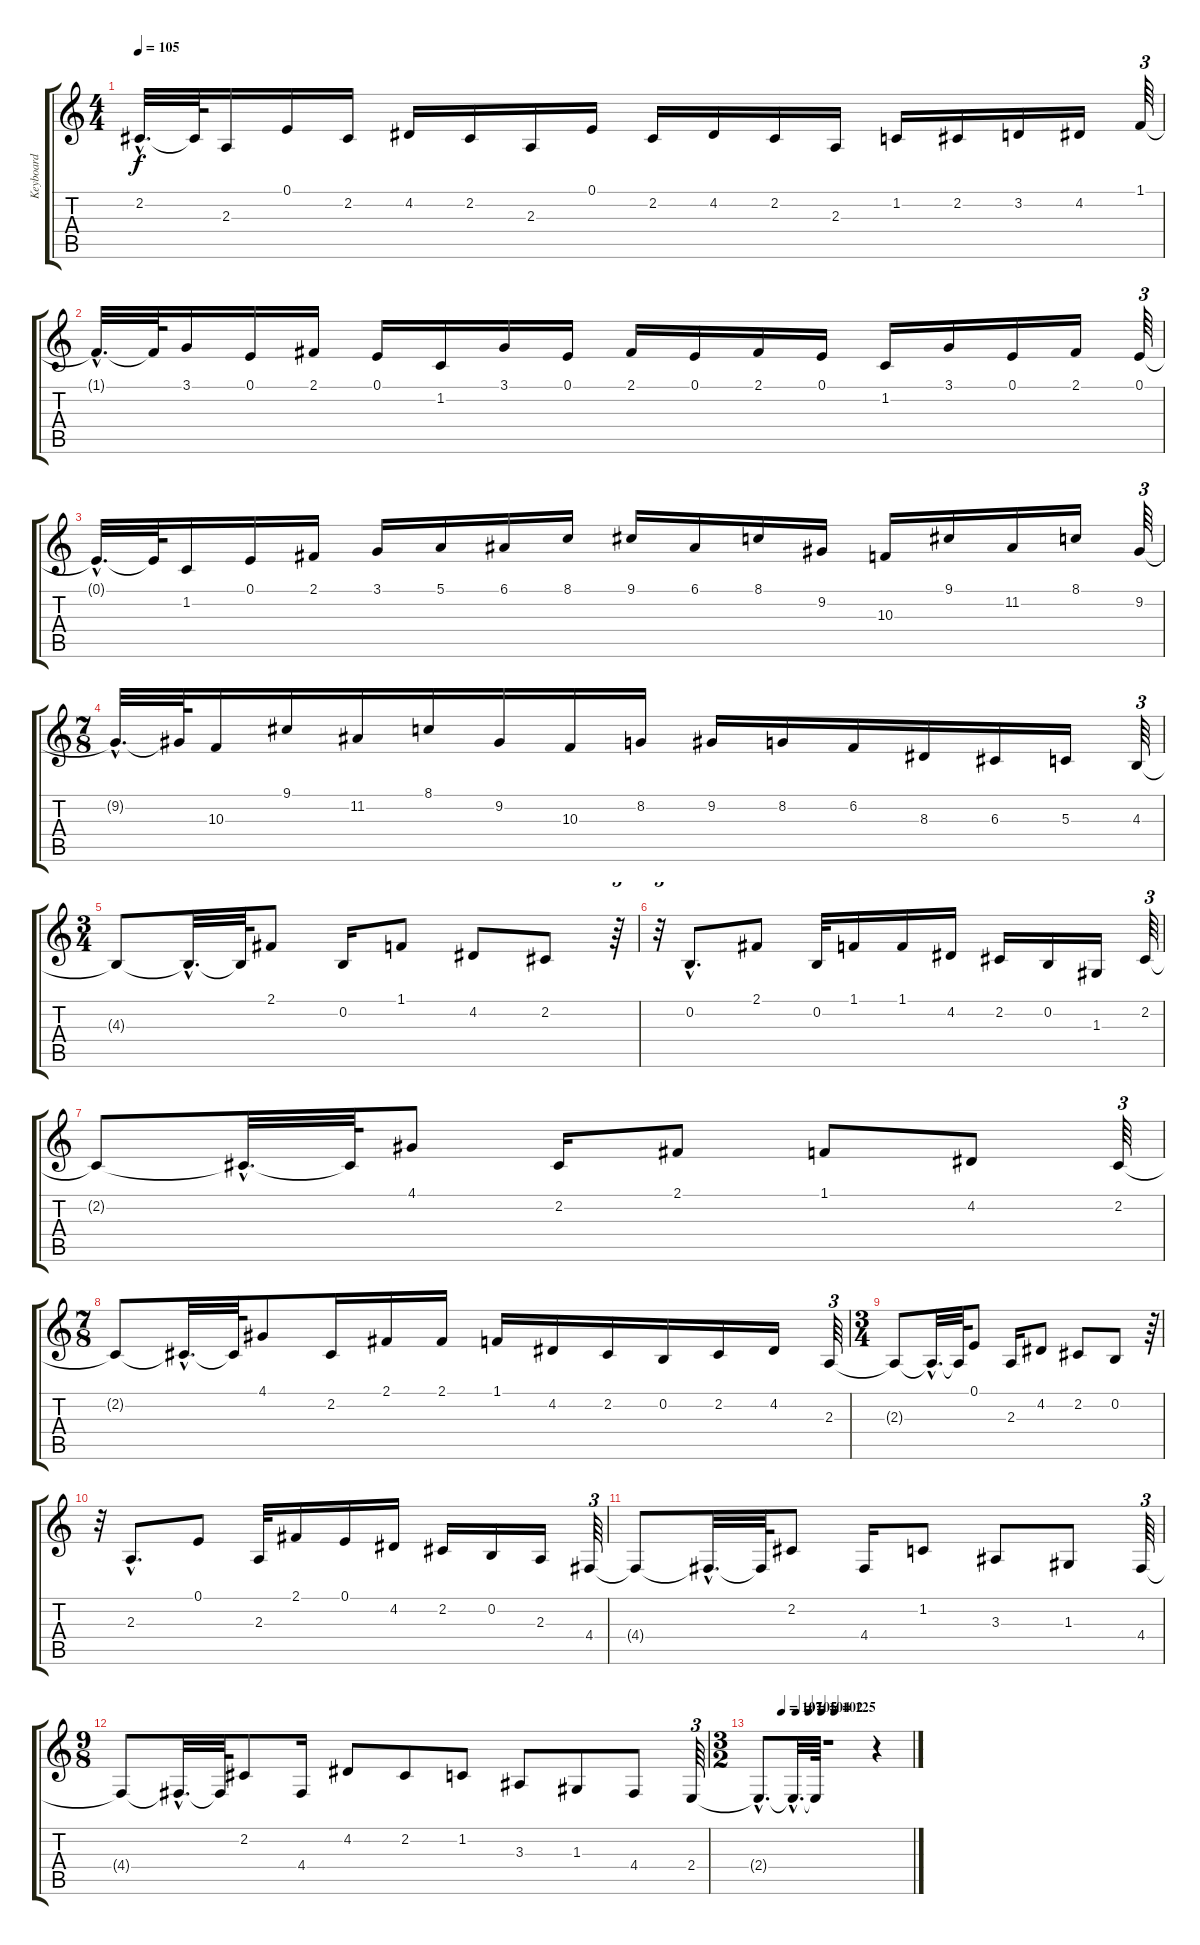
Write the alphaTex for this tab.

\track ("Keyboard" "Keyboard") {instrument pad1newage}
\staff {score tabs}
\tuning (E4 B3 G3 D3 A2 E2) {hide}
\ts (4 4)
\tempo 105
\clef g2
\ks c
2.2{hac t}.32{d dy f} 2.2{t}.64 2.3.16 0.1.16 2.2.16 4.2.16 2.2.16 2.3.16 0.1.16 2.2.16 4.2.16 2.2.16 2.3.16 1.2.16 2.2.16 3.2.16 4.2.16 1.1.64{tu (3 2)} |
1.1{hac t}.32{d} 1.1{t}.64 3.1.16 0.1.16 2.1.16 0.1.16 1.2.16 3.1.16 0.1.16 2.1.16 0.1.16 2.1.16 0.1.16 1.2.16 3.1.16 0.1.16 2.1.16 0.1.64{tu (3 2)} |
0.1{hac t}.32{d} 0.1{t}.64 1.2.16 0.1.16 2.1.16 3.1.16 5.1.16 6.1.16 8.1.16 9.1.16 6.1.16 8.1.16 9.2.16 10.3.16 9.1.16 11.2.16 8.1.16 9.2.64{tu (3 2)} |
\ts (7 8)
9.2{hac t}.32{d} 9.2{t}.64 10.3.16 9.1.16 11.2.16 8.1.16 9.2.16 10.3.16 8.2.16 9.2.16 8.2.16 6.2.16 8.3.16 6.3.16 5.3.16 4.3.64{tu (3 2) volume 8} |
\ts (3 4)
4.3{t}.8 4.3{hac t}.32{d} 4.3{t}.64 2.1.8 0.2.16 1.1.8 4.2.8 2.2.8 r.64{tu (3 2)} |
r.32{tu (3 2)} 0.2{hac}.8{d} 2.1.8 0.2.32 1.1.16 1.1.16 4.2.16 2.2.16 0.2.16 1.3.16 2.2.64{tu (3 2)} |
2.2{t}.8 2.2{hac t}.32{d} 2.2{t}.64 4.1.8 2.2.16 2.1.8 1.1.8 4.2.8 2.2.64{tu (3 2)} |
\ts (7 8)
2.2{t}.8 2.2{hac t}.32{d} 2.2{t}.64 4.1.8 2.2.16 2.1.16 2.1.16 1.1.16 4.2.16 2.2.16 0.2.16 2.2.16 4.2.16 2.3.64{tu (3 2)} |
\ts (3 4)
2.3{t}.8 2.3{hac t}.32{d} 2.3{t}.64 0.1.8 2.3.16 4.2.8 2.2.8 0.2.8 r.64{tu (3 2)} |
r.32{tu (3 2)} 2.3{hac}.8{d} 0.1.8 2.3.32 2.1.16 0.1.16 4.2.16 2.2.16 0.2.16 2.3.16 4.4.64{tu (3 2)} |
4.4{t}.8 4.4{hac t}.32{d} 4.4{t}.64 2.2.8 4.4.16 1.2.8 3.3.8 1.3.8 4.4.64{tu (3 2)} |
\ts (9 8)
4.4{t}.8 4.4{hac t}.32{d} 4.4{t}.64 2.2.8 4.4.16 4.2.8 2.2.8 1.2.8 3.3.8 1.3.8 4.4.8 2.4.64{tu (3 2)} |
\ts (3 2)
\tempo (107 0.15625)
\tempo (105 0.25)
\tempo (104 0.3333333333333333)
\tempo (102 0.4166666666666667)
\tempo (125 0.5)
2.4{hac t}.8{d} 2.4{hac t}.32{d} 2.4{t}.64 r.1 r.4
